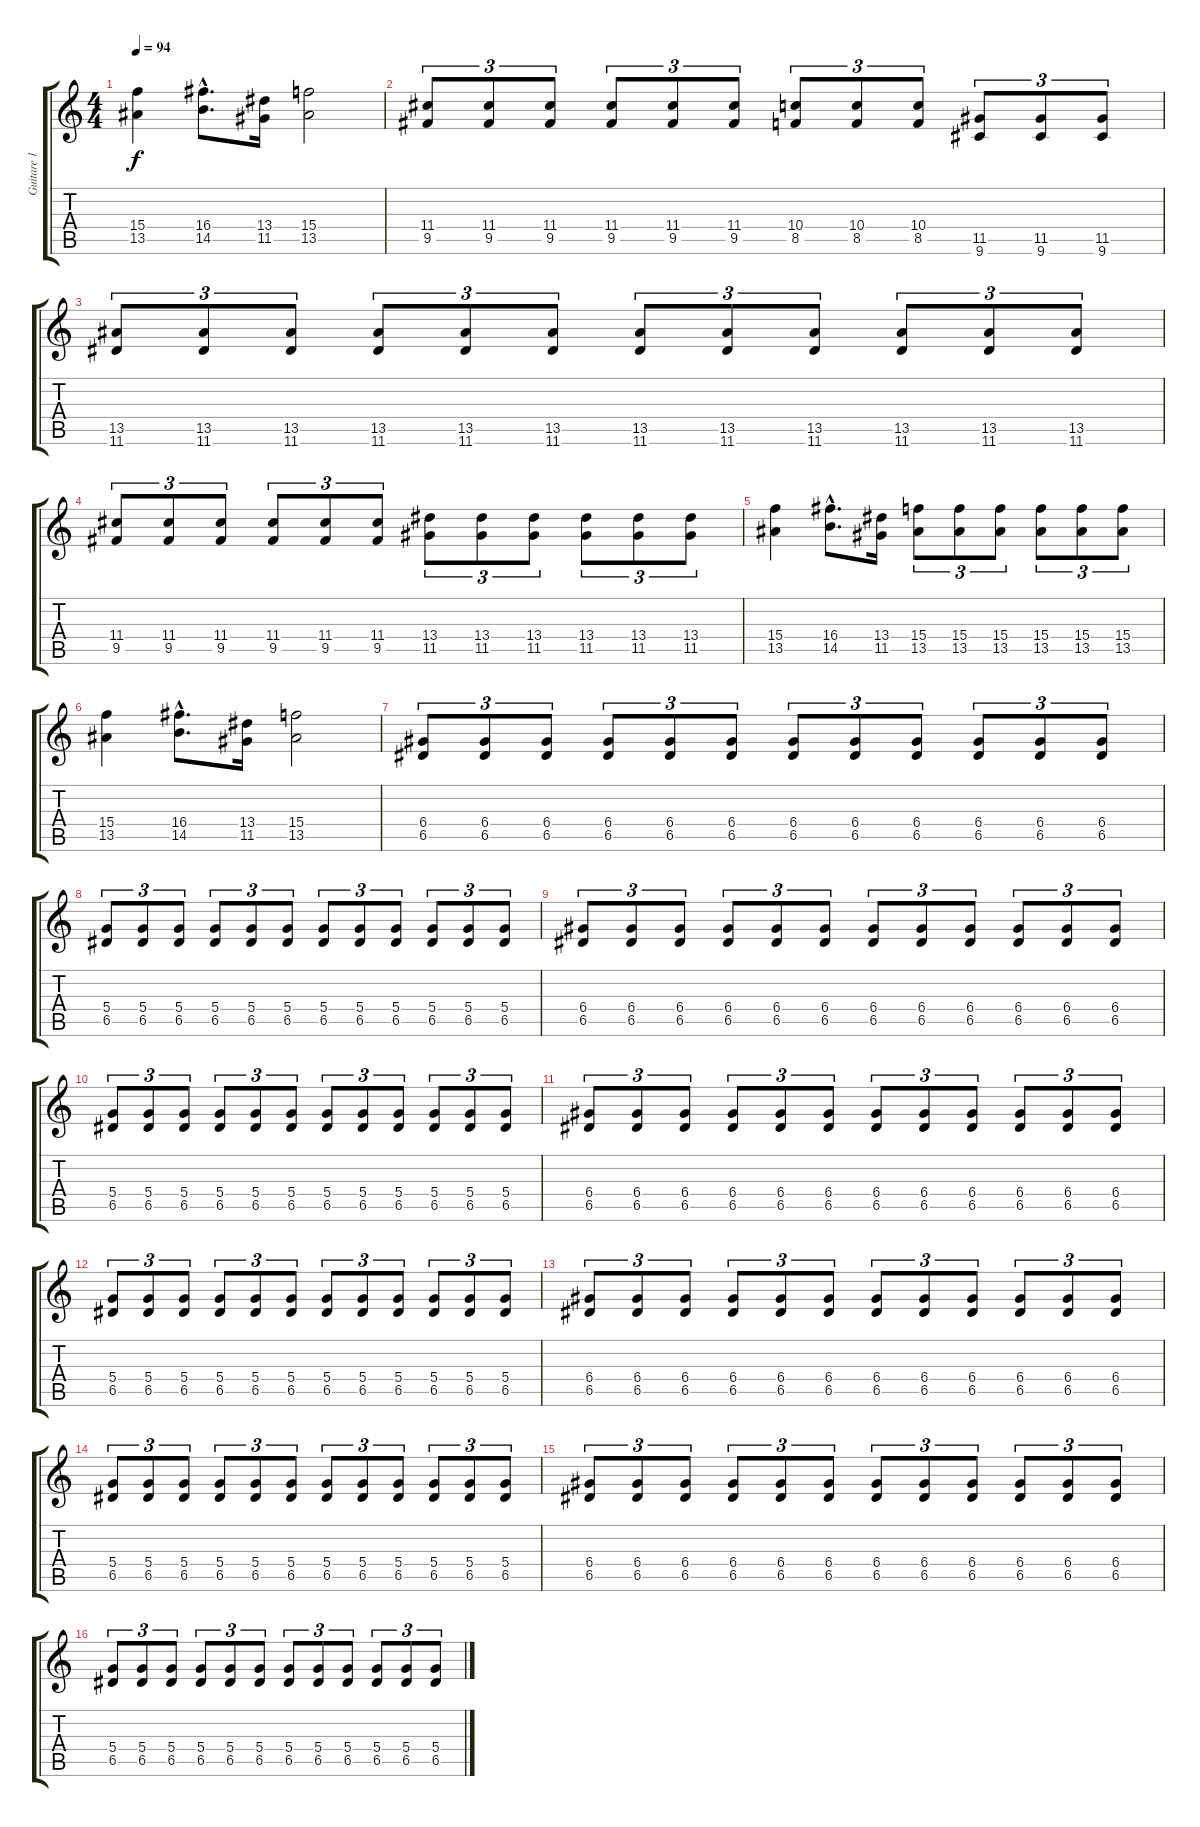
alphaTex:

\track ("Guitare 1" "Guitare 1") {instrument distortionguitar}
\staff {score tabs}
\tuning (E4 B3 G3 D3 A2 E2) {hide}
\ts (4 4)
\tempo 94
\clef g2
\ks c
(15.4 13.5).4{dy f} (16.4{hac} 14.5{hac}).8{d} (13.4 11.5).16 (15.4 13.5).2 |
(11.4 9.5).8{tu (3 2)} (11.4 9.5).8{tu (3 2)} (11.4 9.5).8{tu (3 2)} (11.4 9.5).8{tu (3 2)} (11.4 9.5).8{tu (3 2)} (11.4 9.5).8{tu (3 2)} (10.4 8.5).8{tu (3 2)} (10.4 8.5).8{tu (3 2)} (10.4 8.5).8{tu (3 2)} (11.5 9.6).8{tu (3 2)} (11.5 9.6).8{tu (3 2)} (11.5 9.6).8{tu (3 2)} |
(13.5 11.6).8{tu (3 2)} (13.5 11.6).8{tu (3 2)} (13.5 11.6).8{tu (3 2)} (13.5 11.6).8{tu (3 2)} (13.5 11.6).8{tu (3 2)} (13.5 11.6).8{tu (3 2)} (13.5 11.6).8{tu (3 2)} (13.5 11.6).8{tu (3 2)} (13.5 11.6).8{tu (3 2)} (13.5 11.6).8{tu (3 2)} (13.5 11.6).8{tu (3 2)} (13.5 11.6).8{tu (3 2)} |
(11.4 9.5).8{tu (3 2)} (11.4 9.5).8{tu (3 2)} (11.4 9.5).8{tu (3 2)} (11.4 9.5).8{tu (3 2)} (11.4 9.5).8{tu (3 2)} (11.4 9.5).8{tu (3 2)} (13.4 11.5).8{tu (3 2)} (13.4 11.5).8{tu (3 2)} (13.4 11.5).8{tu (3 2)} (13.4 11.5).8{tu (3 2)} (13.4 11.5).8{tu (3 2)} (13.4 11.5).8{tu (3 2)} |
(15.4 13.5).4 (16.4{hac} 14.5{hac}).8{d} (13.4 11.5).16 (15.4 13.5).8{tu (3 2)} (15.4 13.5).8{tu (3 2)} (15.4 13.5).8{tu (3 2)} (15.4 13.5).8{tu (3 2)} (15.4 13.5).8{tu (3 2)} (15.4 13.5).8{tu (3 2)} |
(15.4 13.5).4 (16.4{hac} 14.5{hac}).8{d} (13.4 11.5).16 (15.4 13.5).2 |
(6.4 6.5).8{tu (3 2)} (6.4 6.5).8{tu (3 2)} (6.4 6.5).8{tu (3 2)} (6.4 6.5).8{tu (3 2)} (6.4 6.5).8{tu (3 2)} (6.4 6.5).8{tu (3 2)} (6.4 6.5).8{tu (3 2)} (6.4 6.5).8{tu (3 2)} (6.4 6.5).8{tu (3 2)} (6.4 6.5).8{tu (3 2)} (6.4 6.5).8{tu (3 2)} (6.4 6.5).8{tu (3 2)} |
(5.4 6.5).8{tu (3 2)} (5.4 6.5).8{tu (3 2)} (5.4 6.5).8{tu (3 2)} (5.4 6.5).8{tu (3 2)} (5.4 6.5).8{tu (3 2)} (5.4 6.5).8{tu (3 2)} (5.4 6.5).8{tu (3 2)} (5.4 6.5).8{tu (3 2)} (5.4 6.5).8{tu (3 2)} (5.4 6.5).8{tu (3 2)} (5.4 6.5).8{tu (3 2)} (5.4 6.5).8{tu (3 2)} |
(6.4 6.5).8{tu (3 2)} (6.4 6.5).8{tu (3 2)} (6.4 6.5).8{tu (3 2)} (6.4 6.5).8{tu (3 2)} (6.4 6.5).8{tu (3 2)} (6.4 6.5).8{tu (3 2)} (6.4 6.5).8{tu (3 2)} (6.4 6.5).8{tu (3 2)} (6.4 6.5).8{tu (3 2)} (6.4 6.5).8{tu (3 2)} (6.4 6.5).8{tu (3 2)} (6.4 6.5).8{tu (3 2)} |
(5.4 6.5).8{tu (3 2)} (5.4 6.5).8{tu (3 2)} (5.4 6.5).8{tu (3 2)} (5.4 6.5).8{tu (3 2)} (5.4 6.5).8{tu (3 2)} (5.4 6.5).8{tu (3 2)} (5.4 6.5).8{tu (3 2)} (5.4 6.5).8{tu (3 2)} (5.4 6.5).8{tu (3 2)} (5.4 6.5).8{tu (3 2)} (5.4 6.5).8{tu (3 2)} (5.4 6.5).8{tu (3 2)} |
(6.4 6.5).8{tu (3 2)} (6.4 6.5).8{tu (3 2)} (6.4 6.5).8{tu (3 2)} (6.4 6.5).8{tu (3 2)} (6.4 6.5).8{tu (3 2)} (6.4 6.5).8{tu (3 2)} (6.4 6.5).8{tu (3 2)} (6.4 6.5).8{tu (3 2)} (6.4 6.5).8{tu (3 2)} (6.4 6.5).8{tu (3 2)} (6.4 6.5).8{tu (3 2)} (6.4 6.5).8{tu (3 2)} |
(5.4 6.5).8{tu (3 2)} (5.4 6.5).8{tu (3 2)} (5.4 6.5).8{tu (3 2)} (5.4 6.5).8{tu (3 2)} (5.4 6.5).8{tu (3 2)} (5.4 6.5).8{tu (3 2)} (5.4 6.5).8{tu (3 2)} (5.4 6.5).8{tu (3 2)} (5.4 6.5).8{tu (3 2)} (5.4 6.5).8{tu (3 2)} (5.4 6.5).8{tu (3 2)} (5.4 6.5).8{tu (3 2)} |
(6.4 6.5).8{tu (3 2)} (6.4 6.5).8{tu (3 2)} (6.4 6.5).8{tu (3 2)} (6.4 6.5).8{tu (3 2)} (6.4 6.5).8{tu (3 2)} (6.4 6.5).8{tu (3 2)} (6.4 6.5).8{tu (3 2)} (6.4 6.5).8{tu (3 2)} (6.4 6.5).8{tu (3 2)} (6.4 6.5).8{tu (3 2)} (6.4 6.5).8{tu (3 2)} (6.4 6.5).8{tu (3 2)} |
(5.4 6.5).8{tu (3 2)} (5.4 6.5).8{tu (3 2)} (5.4 6.5).8{tu (3 2)} (5.4 6.5).8{tu (3 2)} (5.4 6.5).8{tu (3 2)} (5.4 6.5).8{tu (3 2)} (5.4 6.5).8{tu (3 2)} (5.4 6.5).8{tu (3 2)} (5.4 6.5).8{tu (3 2)} (5.4 6.5).8{tu (3 2)} (5.4 6.5).8{tu (3 2)} (5.4 6.5).8{tu (3 2)} |
(6.4 6.5).8{tu (3 2)} (6.4 6.5).8{tu (3 2)} (6.4 6.5).8{tu (3 2)} (6.4 6.5).8{tu (3 2)} (6.4 6.5).8{tu (3 2)} (6.4 6.5).8{tu (3 2)} (6.4 6.5).8{tu (3 2)} (6.4 6.5).8{tu (3 2)} (6.4 6.5).8{tu (3 2)} (6.4 6.5).8{tu (3 2)} (6.4 6.5).8{tu (3 2)} (6.4 6.5).8{tu (3 2)} |
(5.4 6.5).8{tu (3 2)} (5.4 6.5).8{tu (3 2)} (5.4 6.5).8{tu (3 2)} (5.4 6.5).8{tu (3 2)} (5.4 6.5).8{tu (3 2)} (5.4 6.5).8{tu (3 2)} (5.4 6.5).8{tu (3 2)} (5.4 6.5).8{tu (3 2)} (5.4 6.5).8{tu (3 2)} (5.4 6.5).8{tu (3 2)} (5.4 6.5).8{tu (3 2)} (5.4 6.5).8{tu (3 2)}
